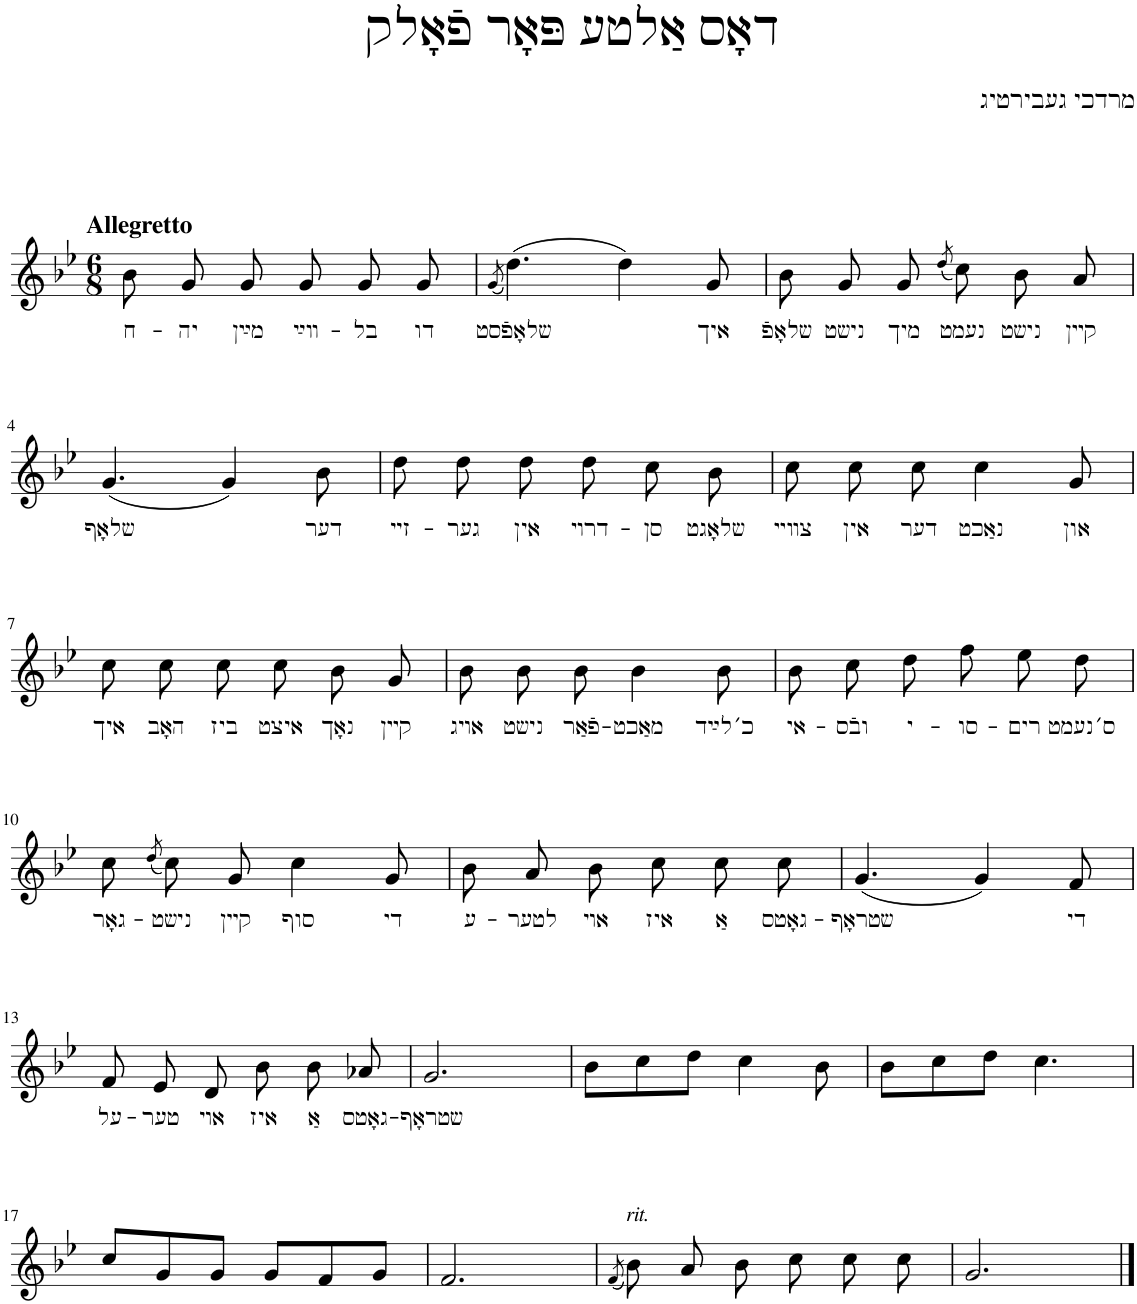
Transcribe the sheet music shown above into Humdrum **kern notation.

**kern	**text
*part1	*part1
*staff1	*staff1
*I"Piano	*
*I'Pno.	*
*clefG2	*
*k[b-e-]	*
*M6/8	*
=1	=1
!LO:TX:a:B:t=Allegretto	!
!	!LO:LY:b
8b-\	ח-
!	!LO:LY:b
8g/	-יה
!	!LO:LY:b
8g/	מײַן
!	!LO:LY:b
8g/	װײַ-
!	!LO:LY:b
8g/	-בל
!	!LO:LY:b
8g/	דו
=2	=2
(8qg/	.
!	!LO:LY:b
(4.dd\)	שלאָפֿסט
4dd\)	.
!	!LO:LY:b
8g/	איך
=3	=3
!	!LO:LY:b
8b-\	שלאָפֿ
!	!LO:LY:b
8g/	נישט
!	!LO:LY:b
8g/	מיך
(8qdd/	.
!	!LO:LY:b
8cc\)	נעמט
!	!LO:LY:b
8b-\	נישט
!	!LO:LY:b
8a/	קײן
!!LO:LB:g=z
=4	=4
!	!LO:LY:b
(4.g/	שלאָף
4g/)	.
!	!LO:LY:b
8b-\	דער
=5	=5
!	!LO:LY:b
8dd\	זײ-
!	!LO:LY:b
8dd\	-גער
!	!LO:LY:b
8dd\	אין
!	!LO:LY:b
8dd\	דרױ-
!	!LO:LY:b
8cc\	-סן
!	!LO:LY:b
8b-\	שלאָגט
=6	=6
!	!LO:LY:b
8cc\	צװײ
!	!LO:LY:b
8cc\	אין
!	!LO:LY:b
8cc\	דער
!	!LO:LY:b
4cc\	נאַכט
!	!LO:LY:b
8g/	און
!!LO:LB:g=z
=7	=7
!	!LO:LY:b
8cc\	איך
!	!LO:LY:b
8cc\	האָב
!	!LO:LY:b
8cc\	ביז
!	!LO:LY:b
8cc\	איצט
!	!LO:LY:b
8b-\	נאָך
!	!LO:LY:b
8g/	קײן
=8	=8
!	!LO:LY:b
8b-\	אױג
!	!LO:LY:b
8b-\	נישט
!	!LO:LY:b
8b-\	פֿאַר-
!	!LO:LY:b
4b-\	-מאַכט
!	!LO:LY:b
8b-\	כ׳לײַד
=9	=9
!	!LO:LY:b
8b-\	אי-
!	!LO:LY:b
8cc\	-ובֿס
!	!LO:LY:b
8dd\	י-
!	!LO:LY:b
8ff\	-סו-
!	!LO:LY:b
8ee-\	-רים
!	!LO:LY:b
8dd\	ס׳נעמט
!!LO:LB:g=z
=10	=10
!	!LO:LY:b
8cc\	גאָר-
(8qdd/	.
!	!LO:LY:b
8cc\)	-נישט
!	!LO:LY:b
8g/	קײן
!	!LO:LY:b
4cc\	סוף
!	!LO:LY:b
8g/	די
=11	=11
!	!LO:LY:b
8b-\	ע-
!	!LO:LY:b
8a/	-לטער
!	!LO:LY:b
8b-\	אױ
!	!LO:LY:b
8cc\	איז
!	!LO:LY:b
8cc\	אַ
!	!LO:LY:b
8cc\	גאָטס-
=12	=12
!	!LO:LY:b
(4.g/	-שטראָף
4g/)	.
!	!LO:LY:b
8f/	די
!!LO:LB:g=z
=13	=13
!	!LO:LY:b
8f/	על-
!	!LO:LY:b
8e-/	-טער
!	!LO:LY:b
8d/	אױ
!	!LO:LY:b
8b-\	איז
!	!LO:LY:b
8b-\	אַ
!	!LO:LY:b
8a-X/	גאָטס-
=14	=14
!	!LO:LY:b
2.g/	-שטראָף
=15	=15
8b-\L	.
8cc\	.
8dd\J	.
4cc\	.
8b-\	.
=16	=16
8b-\L	.
8cc\	.
8dd\J	.
4.cc\	.
!!LO:LB:g=z
=17	=17
8cc/L	.
8g/	.
8g/J	.
8g/L	.
8f/	.
8g/J	.
=18	=18
2.f/	.
=19	=19
(8qf/	.
!LO:TX:a:i:t=rit.	!
8b-\)	.
8a/	.
8b-\	.
8cc\	.
8cc\	.
8cc\	.
=20	=20
2.g/	.
==	==
*-	*-
